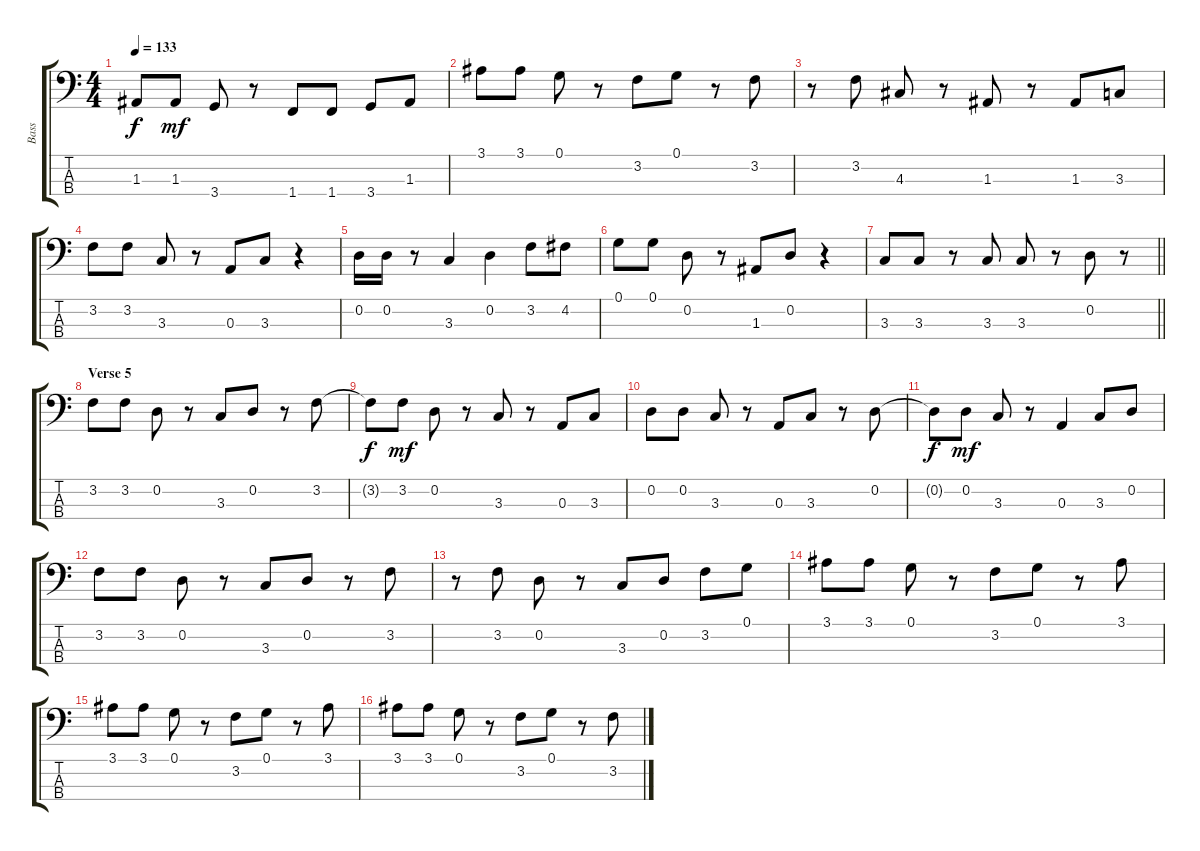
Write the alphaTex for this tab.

\track ("Bass    " "Bass    ") {instrument electricbassfinger}
\staff {score tabs}
\tuning (G2 D2 A1 E1) {hide}
\ts (4 4)
\tempo 133
\clef f4
\ks c
1.3{t}.8{dy f} 1.3.8{dy mf} 3.4.8 r.8 1.4.8 1.4.8 3.4.8 1.3.8 |
3.1.8 3.1.8 0.1.8 r.8 3.2.8 0.1.8 r.8 3.2.8 |
r.8 3.2.8 4.3.8 r.8 1.3.8 r.8 1.3.8 3.3.8 |
3.2.8 3.2.8 3.3.8 r.8 0.3.8 3.3.8 r.4 |
0.2.16 0.2.16 r.8 3.3.4 0.2.4 3.2.8 4.2.8 |
0.1.8 0.1.8 0.2.8 r.8 1.3.8 0.2.8 r.4 |
\barLineRight lightlight
3.3.8 3.3.8 r.8 3.3.8 3.3.8 r.8 0.2.8 r.8 |
\section ("" "Verse 5")
3.2.8 3.2.8 0.2.8 r.8 3.3.8 0.2.8 r.8 3.2.8 |
3.2{t}.8{dy f} 3.2.8{dy mf} 0.2.8 r.8 3.3.8 r.8 0.3.8 3.3.8 |
0.2.8 0.2.8 3.3.8 r.8 0.3.8 3.3.8 r.8 0.2.8 |
0.2{t}.8{dy f} 0.2.8{dy mf} 3.3.8 r.8 0.3.4 3.3.8 0.2.8 |
3.2.8 3.2.8 0.2.8 r.8 3.3.8 0.2.8 r.8 3.2.8 |
r.8 3.2.8 0.2.8 r.8 3.3.8 0.2.8 3.2.8 0.1.8 |
3.1.8 3.1.8 0.1.8 r.8 3.2.8 0.1.8 r.8 3.1.8 |
3.1.8 3.1.8 0.1.8 r.8 3.2.8 0.1.8 r.8 3.1.8 |
3.1.8 3.1.8 0.1.8 r.8 3.2.8 0.1.8 r.8 3.2.8
